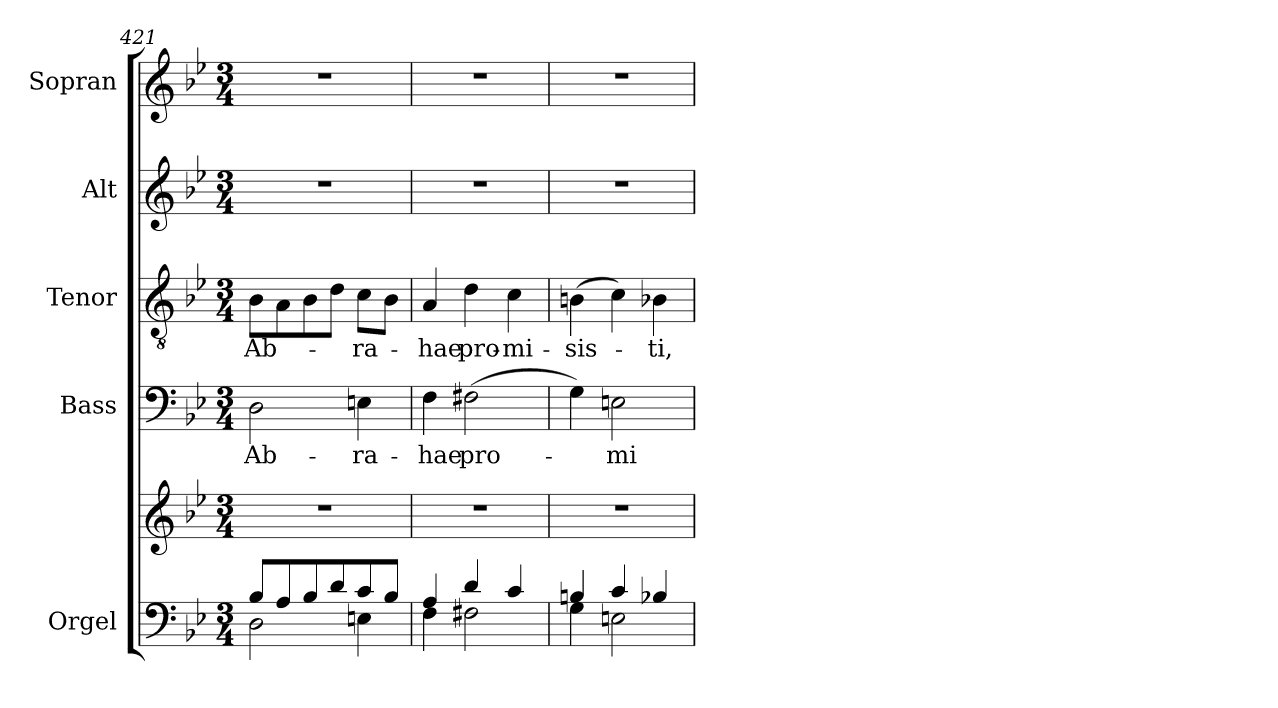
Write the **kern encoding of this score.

**kern	**kern	**kern	**text	**kern	**text	**kern	**kern
*part5	*part5	*part4	*part4	*part3	*part3	*part2	*part1
*staff6	*staff5	*staff4	*staff4	*staff3	*staff3	*staff2	*staff1
*I"Orgel	*	*I"Bass	*	*I"Tenor	*	*I"Alt	*I"Sopran
*I'Org.	*	*I'B.	*	*I'T.	*	*I'A.	*I'S.
*clefF4	*clefG2	*clefF4	*	*clefGv2	*	*clefG2	*clefG2
*k[b-e-]	*k[b-e-]	*k[b-e-]	*	*k[b-e-]	*	*k[b-e-]	*k[b-e-]
*B-:	*B-:	*B-:	*	*B-:	*	*B-:	*B-:
*M3/4	*M3/4	*M3/4	*	*M3/4	*	*M3/4	*M3/4
=421	=421	=421	=421	=421	=421	=421	=421
*^	*	*	*	*	*	*	*
!	!	!	!	!LO:LY:b	!	!LO:LY:b	!	!
8B-/L	2D\	2.r	2D\	Ab-	8B-\L	Ab-	2.r	2.r
8A/	.	.	.	.	8A\	.	.	.
8B-/	.	.	.	.	8B-\	.	.	.
8d/	.	.	.	.	8d\J	.	.	.
!	!	!	!	!LO:LY:b	!	!LO:LY:b	!	!
8c/	4En\	.	4En\	-ra-	8c\L	-ra-	.	.
8B-/J	.	.	.	.	8B-\J	.	.	.
=422	=422	=422	=422	=422	=422	=422	=422	=422
!	!	!	!	!LO:LY:b	!	!LO:LY:b	!	!
4A/	4F\	2.r	4F\	-hae	4A/	-hae	2.r	2.r
!	!	!	!	!LO:LY:b	!	!LO:LY:b	!	!
4d/	2F#X\	.	(>2F#X\	pro-	4d\	pro-	.	.
!	!	!	!	!	!	!LO:LY:b	!	!
4c/	.	.	.	.	4c\	-mi-	.	.
=423	=423	=423	=423	=423	=423	=423	=423	=423
!	!	!	!	!	!	!LO:LY:b	!	!
4Bn/	4G\	2.r	4G\)	.	(>4Bn\	-sis-	2.r	2.r
!	!	!	!	!LO:LY:b	!	!	!	!
4c/	2En\	.	2En\	-mi-	4c\)	.	.	.
!	!	!	!	!	!	!LO:LY:b	!	!
4B-X/	.	.	.	.	4B-X\	-ti,	.	.
*v	*v	*	*	*	*	*	*	*
=	=	=	=	=	=	=	=
*-	*-	*-	*-	*-	*-	*-	*-
